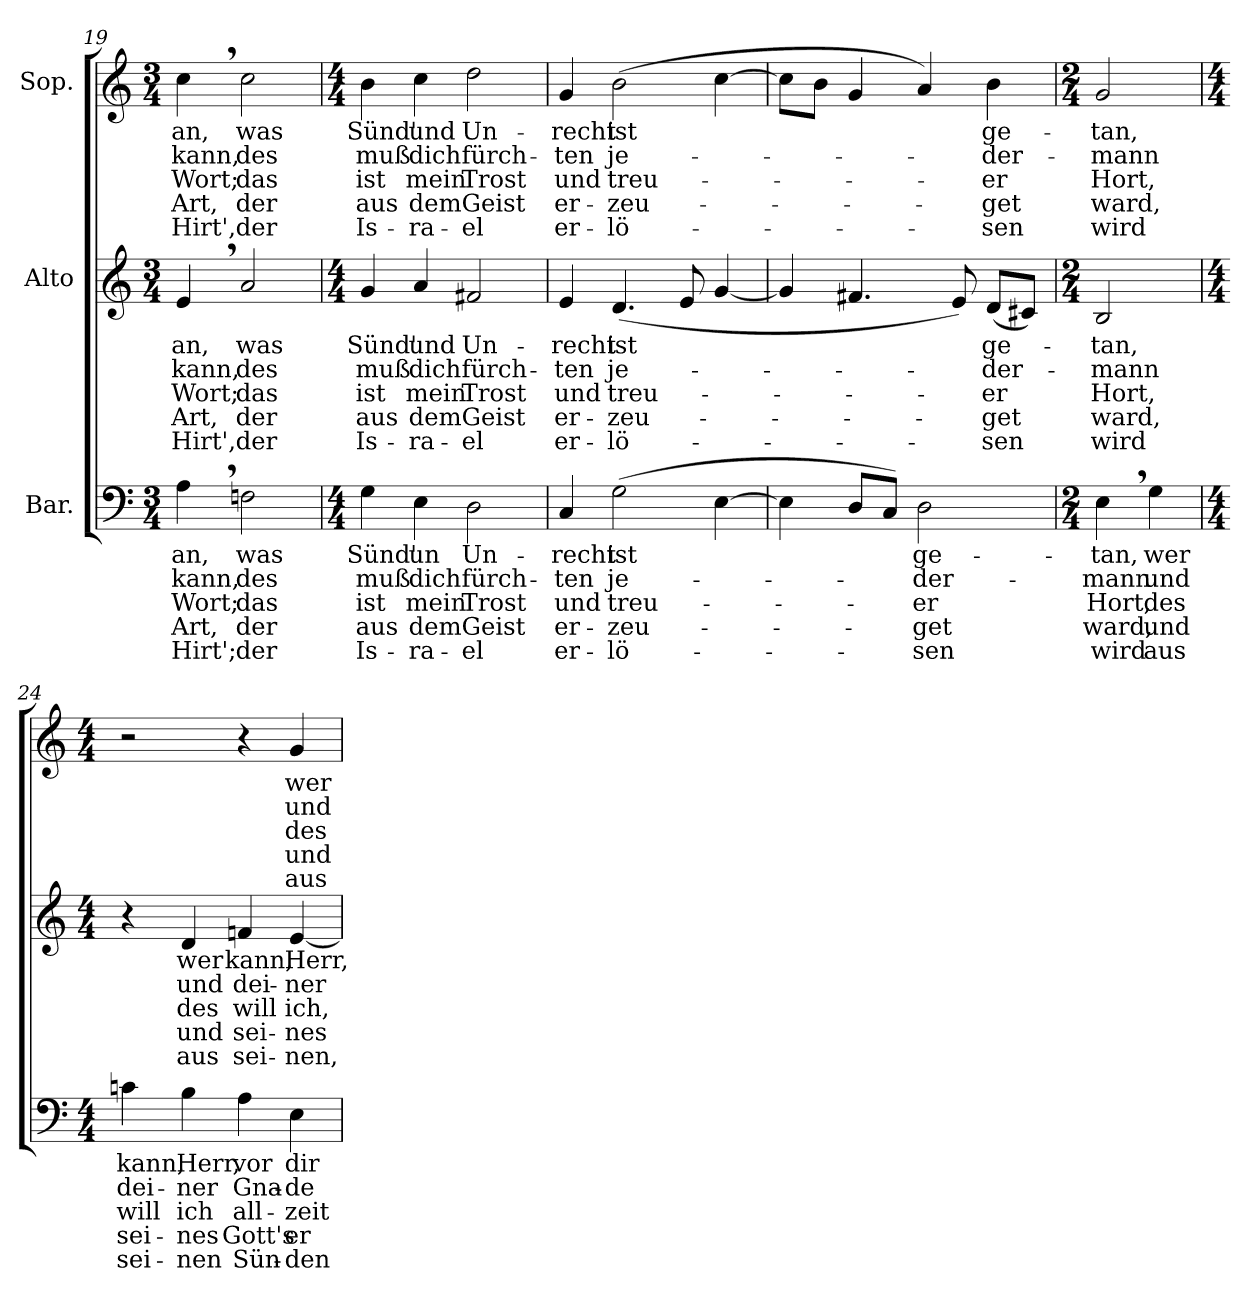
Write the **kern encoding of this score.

**kern	**text	**text	**text	**text	**text	**kern	**text	**text	**text	**text	**text	**kern	**text	**text	**text	**text	**text
*part3	*part3	*part3	*part3	*part3	*part3	*part2	*part2	*part2	*part2	*part2	*part2	*part1	*part1	*part1	*part1	*part1	*part1
*staff3	*staff3	*staff3	*staff3	*staff3	*staff3	*staff2	*staff2	*staff2	*staff2	*staff2	*staff2	*staff1	*staff1	*staff1	*staff1	*staff1	*staff1
*I"Bar.	*	*	*	*	*	*I"Alto	*	*	*	*	*	*I"Sop.	*	*	*	*	*
*clefF4	*	*	*	*	*	*clefG2	*	*	*	*	*	*clefG2	*	*	*	*	*
*k[]	*	*	*	*	*	*k[]	*	*	*	*	*	*k[]	*	*	*	*	*
*C:	*	*	*	*	*	*C:	*	*	*	*	*	*C:	*	*	*	*	*
*M3/4	*	*	*	*	*	*M3/4	*	*	*	*	*	*M3/4	*	*	*	*	*
=19	=19	=19	=19	=19	=19	=19	=19	=19	=19	=19	=19	=19	=19	=19	=19	=19	=19
!	!LO:LY:b	!LO:LY:b	!LO:LY:b	!LO:LY:b	!LO:LY:b	!	!	!	!	!	!	!	!	!	!	!	!
!	!	!	!	!	!	!	!LO:LY:b	!LO:LY:b	!LO:LY:b	!LO:LY:b	!LO:LY:b	!	!	!	!	!	!
!	!	!	!	!	!	!	!	!	!	!	!	!	!LO:LY:b	!LO:LY:b	!LO:LY:b	!LO:LY:b	!LO:LY:b
4A,>\	an,	kann,	Wort;	Art,	Hirt';	4e,>/	an,	kann,	Wort;	Art,	Hirt',	4cc,>\	an,	kann,	Wort;	Art,	Hirt',
!	!LO:LY:b	!LO:LY:b	!LO:LY:b	!LO:LY:b	!LO:LY:b	!	!	!	!	!	!	!	!	!	!	!	!
!	!	!	!	!	!	!	!LO:LY:b	!LO:LY:b	!LO:LY:b	!LO:LY:b	!LO:LY:b	!	!	!	!	!	!
!	!	!	!	!	!	!	!	!	!	!	!	!	!LO:LY:b	!LO:LY:b	!LO:LY:b	!LO:LY:b	!LO:LY:b
2Fn\	was	des	das	der	der	2a/	was	des	das	der	der	2cc\	was	des	das	der	der
!!LO:LB:g=z
=20	=20	=20	=20	=20	=20	=20	=20	=20	=20	=20	=20	=20	=20	=20	=20	=20	=20
*M4/4	*	*	*	*	*	*M4/4	*	*	*	*	*	*M4/4	*	*	*	*	*
!	!LO:LY:b	!LO:LY:b	!LO:LY:b	!LO:LY:b	!LO:LY:b	!	!	!	!	!	!	!	!	!	!	!	!
!	!	!	!	!	!	!	!LO:LY:b	!LO:LY:b	!LO:LY:b	!LO:LY:b	!LO:LY:b	!	!	!	!	!	!
!	!	!	!	!	!	!	!	!	!	!	!	!	!LO:LY:b	!LO:LY:b	!LO:LY:b	!LO:LY:b	!LO:LY:b
4G\	Sünd'	muß	ist	aus	Is-	4g/	Sünd'	muß	ist	aus	Is-	4b\	Sünd'	muß	ist	aus	Is-
!	!LO:LY:b	!LO:LY:b	!LO:LY:b	!LO:LY:b	!LO:LY:b	!	!	!	!	!	!	!	!	!	!	!	!
!	!	!	!	!	!	!	!LO:LY:b	!LO:LY:b	!LO:LY:b	!LO:LY:b	!LO:LY:b	!	!	!	!	!	!
!	!	!	!	!	!	!	!	!	!	!	!	!	!LO:LY:b	!LO:LY:b	!LO:LY:b	!LO:LY:b	!LO:LY:b
4E\	un	dich	mein	dem	-ra-	4a/	und	dich	mein	dem	-ra-	4cc\	und	dich	mein	dem	-ra-
!	!LO:LY:b	!LO:LY:b	!LO:LY:b	!LO:LY:b	!LO:LY:b	!	!	!	!	!	!	!	!	!	!	!	!
!	!	!	!	!	!	!	!LO:LY:b	!LO:LY:b	!LO:LY:b	!LO:LY:b	!LO:LY:b	!	!	!	!	!	!
!	!	!	!	!	!	!	!	!	!	!	!	!	!LO:LY:b	!LO:LY:b	!LO:LY:b	!LO:LY:b	!LO:LY:b
2D\	Un-	fürch-	Trost	Geist	-el	2f#X/	Un-	fürch-	Trost	Geist	-el	2dd\	Un-	fürch-	Trost	Geist	-el
=21	=21	=21	=21	=21	=21	=21	=21	=21	=21	=21	=21	=21	=21	=21	=21	=21	=21
!	!LO:LY:b	!LO:LY:b	!LO:LY:b	!LO:LY:b	!LO:LY:b	!	!	!	!	!	!	!	!	!	!	!	!
!	!	!	!	!	!	!	!LO:LY:b	!LO:LY:b	!LO:LY:b	!LO:LY:b	!LO:LY:b	!	!	!	!	!	!
!	!	!	!	!	!	!	!	!	!	!	!	!	!LO:LY:b	!LO:LY:b	!LO:LY:b	!LO:LY:b	!LO:LY:b
4C/	-recht	-ten	und	er-	er-	4e/	-recht	-ten	und	er-	er-	4g/	-recht	-ten	und	er-	er-
!	!LO:LY:b	!LO:LY:b	!LO:LY:b	!LO:LY:b	!LO:LY:b	!	!	!	!	!	!	!	!	!	!	!	!
!	!	!	!	!	!	!	!LO:LY:b	!LO:LY:b	!LO:LY:b	!LO:LY:b	!LO:LY:b	!	!	!	!	!	!
!	!	!	!	!	!	!	!	!	!	!	!	!	!LO:LY:b	!LO:LY:b	!LO:LY:b	!LO:LY:b	!LO:LY:b
(>2G\	ist	je-	treu-	-zeu-	-lö-	(<4.d/	ist	je-	treu-	-zeu-	-lö-	(>2b\	ist	je-	treu-	-zeu-	-lö-
.	.	.	.	.	.	8e/	.	.	.	.	.	.	.	.	.	.	.
[4E\	.	.	.	.	.	[4g/	.	.	.	.	.	[4cc\	.	.	.	.	.
=22	=22	=22	=22	=22	=22	=22	=22	=22	=22	=22	=22	=22	=22	=22	=22	=22	=22
4E\]	.	.	.	.	.	4g/]	.	.	.	.	.	8cc\L]	.	.	.	.	.
.	.	.	.	.	.	.	.	.	.	.	.	8b\J	.	.	.	.	.
8D/L	.	.	.	.	.	4.f#X/	.	.	.	.	.	4g/	.	.	.	.	.
8C/J)	.	.	.	.	.	.	.	.	.	.	.	.	.	.	.	.	.
!	!LO:LY:b	!LO:LY:b	!LO:LY:b	!LO:LY:b	!LO:LY:b	!	!	!	!	!	!	!	!	!	!	!	!
2D\	ge-	-der-	-er	-get	-sen	.	.	.	.	.	.	4a/)	.	.	.	.	.
.	.	.	.	.	.	8e/)	.	.	.	.	.	.	.	.	.	.	.
!	!	!	!	!	!	!	!LO:LY:b	!LO:LY:b	!LO:LY:b	!LO:LY:b	!LO:LY:b	!	!	!	!	!	!
!	!	!	!	!	!	!	!	!	!	!	!	!	!LO:LY:b	!LO:LY:b	!LO:LY:b	!LO:LY:b	!LO:LY:b
.	.	.	.	.	.	(<8d/L	ge-	-der-	-er	-get	-sen	4b\	ge-	-der-	-er	-get	-sen
.	.	.	.	.	.	8c#X/J)	.	.	.	.	.	.	.	.	.	.	.
=23	=23	=23	=23	=23	=23	=23	=23	=23	=23	=23	=23	=23	=23	=23	=23	=23	=23
*M2/4	*	*	*	*	*	*M2/4	*	*	*	*	*	*M2/4	*	*	*	*	*
!	!LO:LY:b	!LO:LY:b	!LO:LY:b	!LO:LY:b	!LO:LY:b	!	!	!	!	!	!	!	!	!	!	!	!
!	!	!	!	!	!	!	!LO:LY:b	!LO:LY:b	!LO:LY:b	!LO:LY:b	!LO:LY:b	!	!	!	!	!	!
!	!	!	!	!	!	!	!	!	!	!	!	!	!LO:LY:b	!LO:LY:b	!LO:LY:b	!LO:LY:b	!LO:LY:b
4E,>\	-tan,	-mann	Hort,	ward,	wird	2B/	-tan,	-mann	Hort,	ward,	wird	2g/	-tan,	-mann	Hort,	ward,	wird
!	!LO:LY:b	!LO:LY:b	!LO:LY:b	!LO:LY:b	!LO:LY:b	!	!	!	!	!	!	!	!	!	!	!	!
4G\	wer	und	des	und	aus	.	.	.	.	.	.	.	.	.	.	.	.
!!LO:PB:g=z
=24	=24	=24	=24	=24	=24	=24	=24	=24	=24	=24	=24	=24	=24	=24	=24	=24	=24
*M4/4	*	*	*	*	*	*M4/4	*	*	*	*	*	*M4/4	*	*	*	*	*
!	!LO:LY:b	!LO:LY:b	!LO:LY:b	!LO:LY:b	!LO:LY:b	!	!	!	!	!	!	!	!	!	!	!	!
4cn\	kann,	dei-	will	sei-	sei-	4r	.	.	.	.	.	2r	.	.	.	.	.
!	!LO:LY:b	!LO:LY:b	!LO:LY:b	!LO:LY:b	!LO:LY:b	!	!	!	!	!	!	!	!	!	!	!	!
!	!	!	!	!	!	!	!LO:LY:b	!LO:LY:b	!LO:LY:b	!LO:LY:b	!LO:LY:b	!	!	!	!	!	!
4B\	Herr,	-ner	ich	-nes	-nen	4d/	wer	und	des	und	aus	.	.	.	.	.	.
!	!LO:LY:b	!LO:LY:b	!LO:LY:b	!LO:LY:b	!LO:LY:b	!	!	!	!	!	!	!	!	!	!	!	!
!	!	!	!	!	!	!	!LO:LY:b	!LO:LY:b	!LO:LY:b	!LO:LY:b	!LO:LY:b	!	!	!	!	!	!
4A\	vor	Gna-	all-	Gott's	Sün-	4fn/	kann,	dei-	will	sei-	sei-	4r	.	.	.	.	.
!	!LO:LY:b	!LO:LY:b	!LO:LY:b	!LO:LY:b	!LO:LY:b	!	!	!	!	!	!	!	!	!	!	!	!
!	!	!	!	!	!	!	!LO:LY:b	!LO:LY:b	!LO:LY:b	!LO:LY:b	!LO:LY:b	!	!	!	!	!	!
!	!	!	!	!	!	!	!	!	!	!	!	!	!LO:LY:b	!LO:LY:b	!LO:LY:b	!LO:LY:b	!LO:LY:b
4E\	dir	-de	-zeit	er-	-den	[4e/	Herr,	-ner	ich,	-nes	-nen,	4g/	wer	und	des	und	aus
=	=	=	=	=	=	=	=	=	=	=	=	=	=	=	=	=	=
*-	*-	*-	*-	*-	*-	*-	*-	*-	*-	*-	*-	*-	*-	*-	*-	*-	*-
